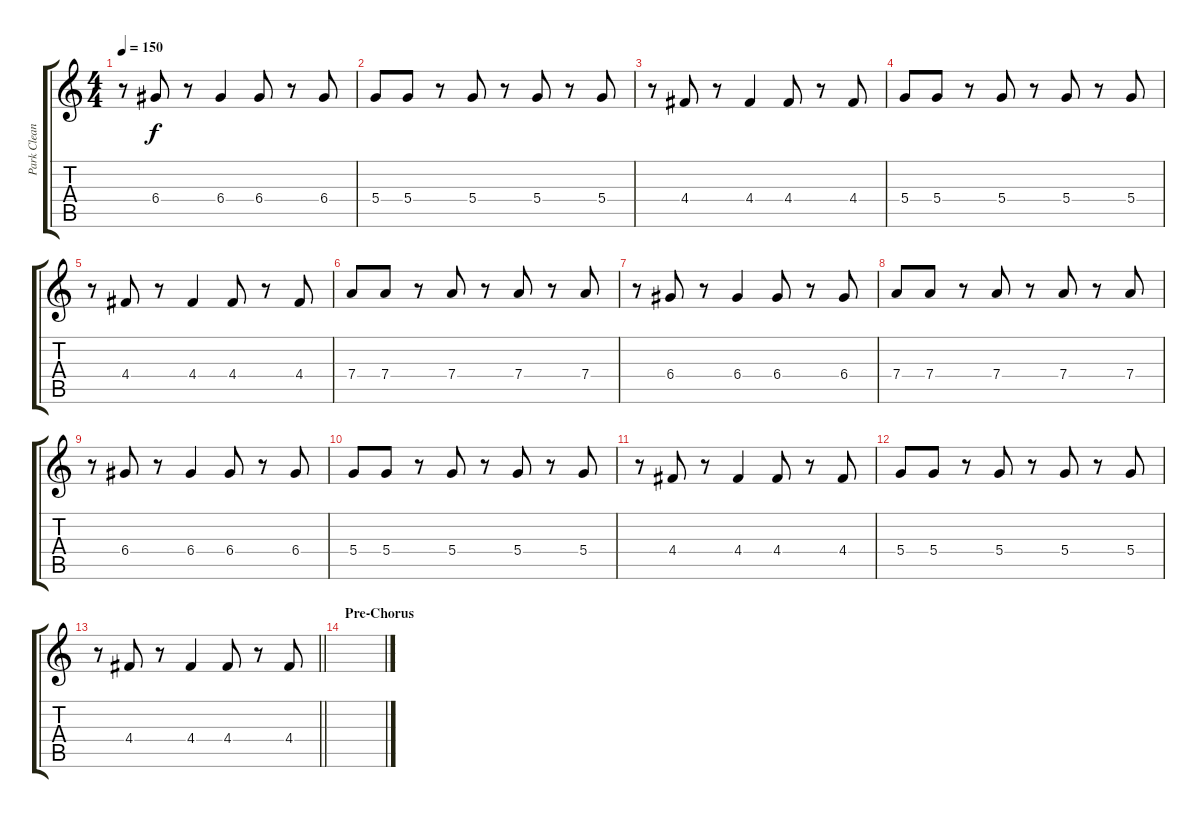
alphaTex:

\track ("Park Clean" "Park Clean") {instrument electricguitarclean}
\staff {score tabs}
\tuning (E4 B3 G3 D3 A2 E2) {hide}
\ts (4 4)
\tempo 150
\clef g2
\ks c
r.8{dy f} 6.4.8 r.8 6.4.4 6.4.8 r.8 6.4.8 |
5.4.8 5.4.8 r.8 5.4.8 r.8 5.4.8 r.8 5.4.8 |
r.8 4.4.8 r.8 4.4.4 4.4.8 r.8 4.4.8 |
5.4.8 5.4.8 r.8 5.4.8 r.8 5.4.8 r.8 5.4.8 |
r.8 4.4.8 r.8 4.4.4 4.4.8 r.8 4.4.8 |
7.4.8 7.4.8 r.8 7.4.8 r.8 7.4.8 r.8 7.4.8 |
r.8 6.4.8 r.8 6.4.4 6.4.8 r.8 6.4.8 |
7.4.8 7.4.8 r.8 7.4.8 r.8 7.4.8 r.8 7.4.8 |
r.8 6.4.8 r.8 6.4.4 6.4.8 r.8 6.4.8 |
5.4.8 5.4.8 r.8 5.4.8 r.8 5.4.8 r.8 5.4.8 |
r.8 4.4.8 r.8 4.4.4 4.4.8 r.8 4.4.8 |
5.4.8 5.4.8 r.8 5.4.8 r.8 5.4.8 r.8 5.4.8 |
\barLineRight lightlight
r.8 4.4.8 r.8 4.4.4 4.4.8 r.8 4.4.8 |
\section ("" "Pre-Chorus")
